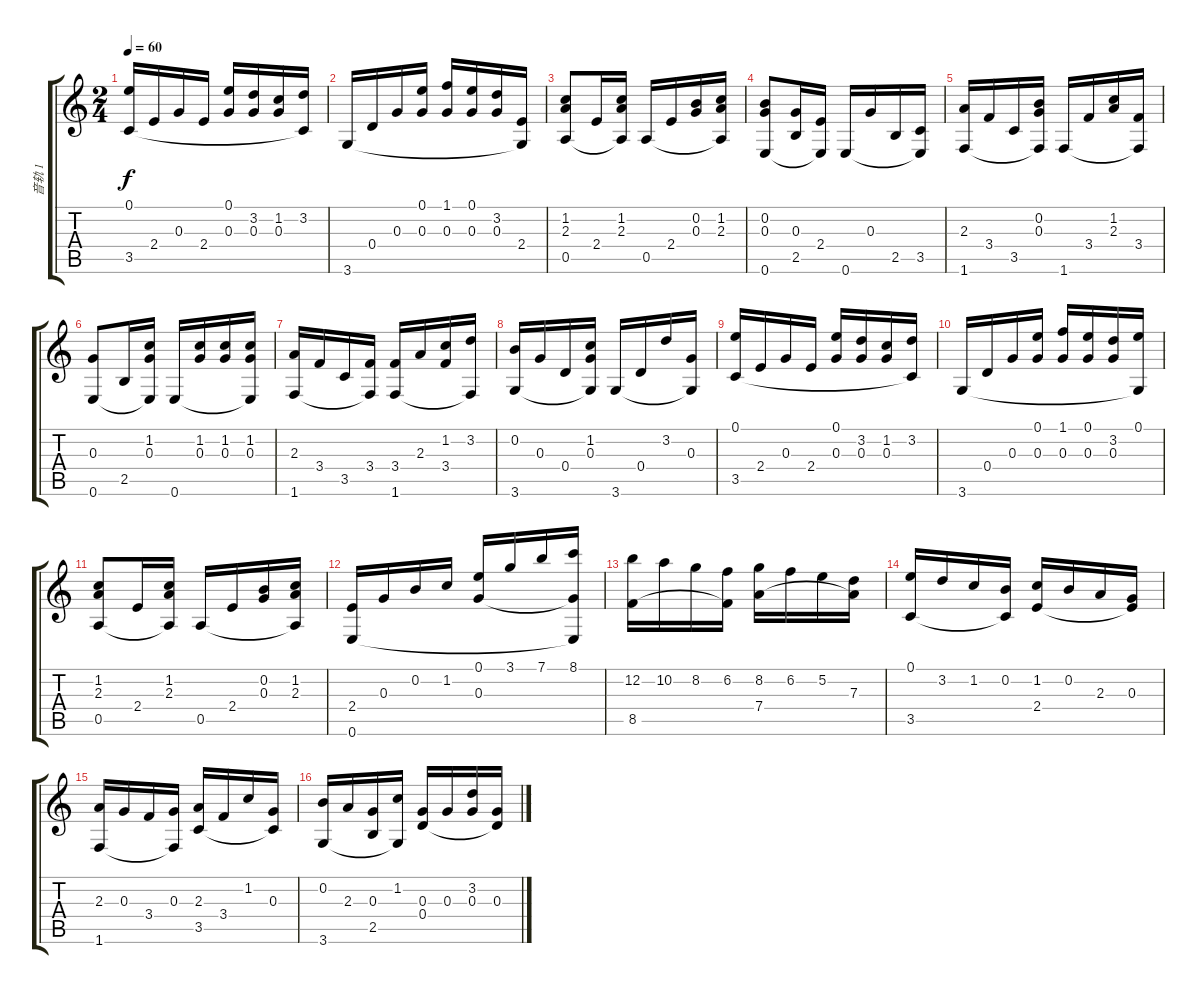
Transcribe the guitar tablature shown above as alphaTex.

\track ("音轨 1" "音轨 1") {instrument acousticguitarnylon}
\staff {score tabs}
\tuning (E4 B3 G3 D3 A2 E2) {hide}
\ts (2 4)
\tempo 60
\clef g2
\ks c
(0.1 3.5).16{dy f} 2.4.16 0.3.16 2.4.16 (0.1 0.3).16 (3.2 0.3).16 (1.2 0.3).16 (3.2 3.5{t}).16 |
3.6.16 0.4.16 0.3.16 (0.1 0.3).16 (1.1 0.3).16 (0.1 0.3).16 (3.2 0.3).16 (2.4 3.6{t}).16 |
(1.2 2.3 0.5).8 2.4.16 (1.2 2.3 0.5{t}).16 0.5.16 2.4.16 (0.2 0.3).16 (1.2 2.3 0.5{t}).16 |
(0.2 0.3 0.6).8 (0.3 2.5).16 (2.4 0.6{t}).16 0.6.16 0.3.16 2.5.16 (3.5 0.6{t}).16 |
(2.3 1.6).16 3.4.16 3.5.16 (0.2 0.3 1.6{t}).16 1.6.16 3.4.16 (1.2 2.3).16 (3.4 1.6{t}).16 |
(0.3 0.6).8 2.5.16 (1.2 0.3 0.6{t}).16 0.6.16 (1.2 0.3).16 (1.2 0.3).16 (1.2 0.3 0.6{t}).16 |
(2.3 1.6).16 3.4.16 3.5.16 (3.4 1.6{t}).16 (3.4 1.6).16 2.3.16 (1.2 3.4).16 (3.2 1.6{t}).16 |
(0.2 3.6).16 0.3.16 0.4.16 (1.2 0.3 3.6{t}).16 3.6.16 0.4.16 3.2.16 (0.3 3.6{t}).16 |
(0.1 3.5).16 2.4.16 0.3.16 2.4.16 (0.1 0.3).16 (3.2 0.3).16 (1.2 0.3).16 (3.2 3.5{t}).16 |
3.6.16 0.4.16 0.3.16 (0.1 0.3).16 (1.1 0.3).16 (0.1 0.3).16 (3.2 0.3).16 (0.1 3.6{t}).16 |
(1.2 2.3 0.5).8 2.4.16 (1.2 2.3 0.5{t}).16 0.5.16 2.4.16 (0.2 0.3).16 (1.2 2.3 0.5{t}).16 |
(2.4 0.6).16 0.3.16 0.2.16 1.2.16 (0.1 0.3).16 3.1.16 7.1.16 (8.1 0.3{t} 0.6{t}).16 |
(12.2 8.5).16 10.2.16 8.2.16 (6.2 8.5{t}).16 (8.2 7.4).16 6.2.16 5.2.16 (7.3 7.4{t}).16 |
(0.1 3.5).16 3.2.16 1.2.16 (0.2 3.5{t}).16 (1.2 2.4).16 0.2.16 2.3.16 (0.3 2.4{t}).16 |
(2.3 1.6).16 0.3.16 3.4.16 (0.3 1.6{t}).16 (2.3 3.5).16 3.4.16 1.2.16 (0.3 3.5{t}).16 |
(0.2 3.6).16 2.3.16 (0.3 2.5).16 (1.2 3.6{t}).16 (0.3 0.4).16 0.3.16 (3.2 0.3).16 (0.3 0.4{t}).16
